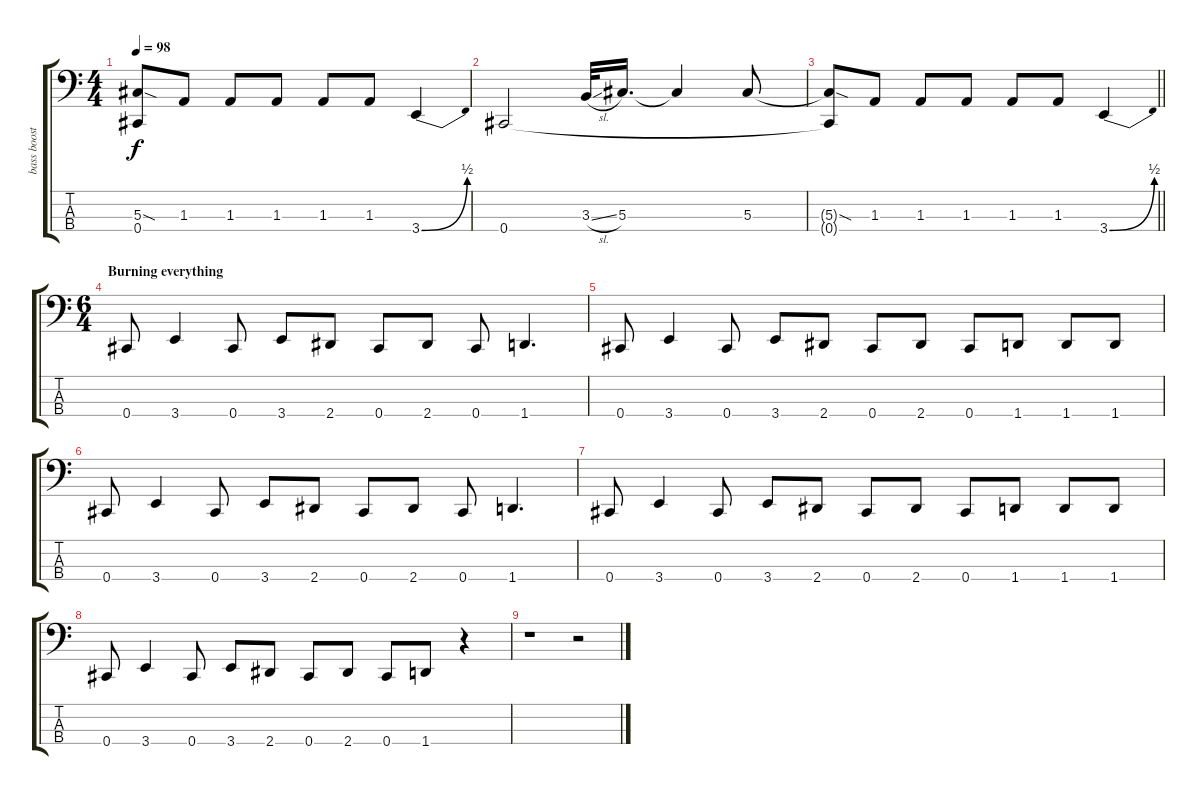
\track ("bass boost" "bass boost") {instrument electricbassfinger}
\staff {score tabs}
\tuning (Gb2 Db2 Ab1 Db1) {hide}
\ts (4 4)
\tempo 98
\clef f4
\ks c
(5.3{sod t} 0.4{t}).8{dy f} 1.3.8 1.3.8 1.3.8 1.3.8 1.3.8 3.4{be (bend 0 0 60 2)}.4 |
0.4.2 3.3{sl}.32 5.3.16{d} 5.3{t}.4 5.3.8 |
\barLineRight lightlight
(5.3{sod t} 0.4{t}).8 1.3.8 1.3.8 1.3.8 1.3.8 1.3.8 3.4{be (bend 0 0 60 2)}.4 |
\ts (6 4)
\section ("" "Burning everything")
0.4.8 3.4.4 0.4.8 3.4.8 2.4.8 0.4.8 2.4.8 0.4.8 1.4.4{d} |
0.4.8 3.4.4 0.4.8 3.4.8 2.4.8 0.4.8 2.4.8 0.4.8 1.4.8 1.4.8 1.4.8 |
0.4.8 3.4.4 0.4.8 3.4.8 2.4.8 0.4.8 2.4.8 0.4.8 1.4.4{d} |
0.4.8 3.4.4 0.4.8 3.4.8 2.4.8 0.4.8 2.4.8 0.4.8 1.4.8 1.4.8 1.4.8 |
0.4.8 3.4.4 0.4.8 3.4.8 2.4.8 0.4.8 2.4.8 0.4.8 1.4.8 r.4 |
r.1 r.2
